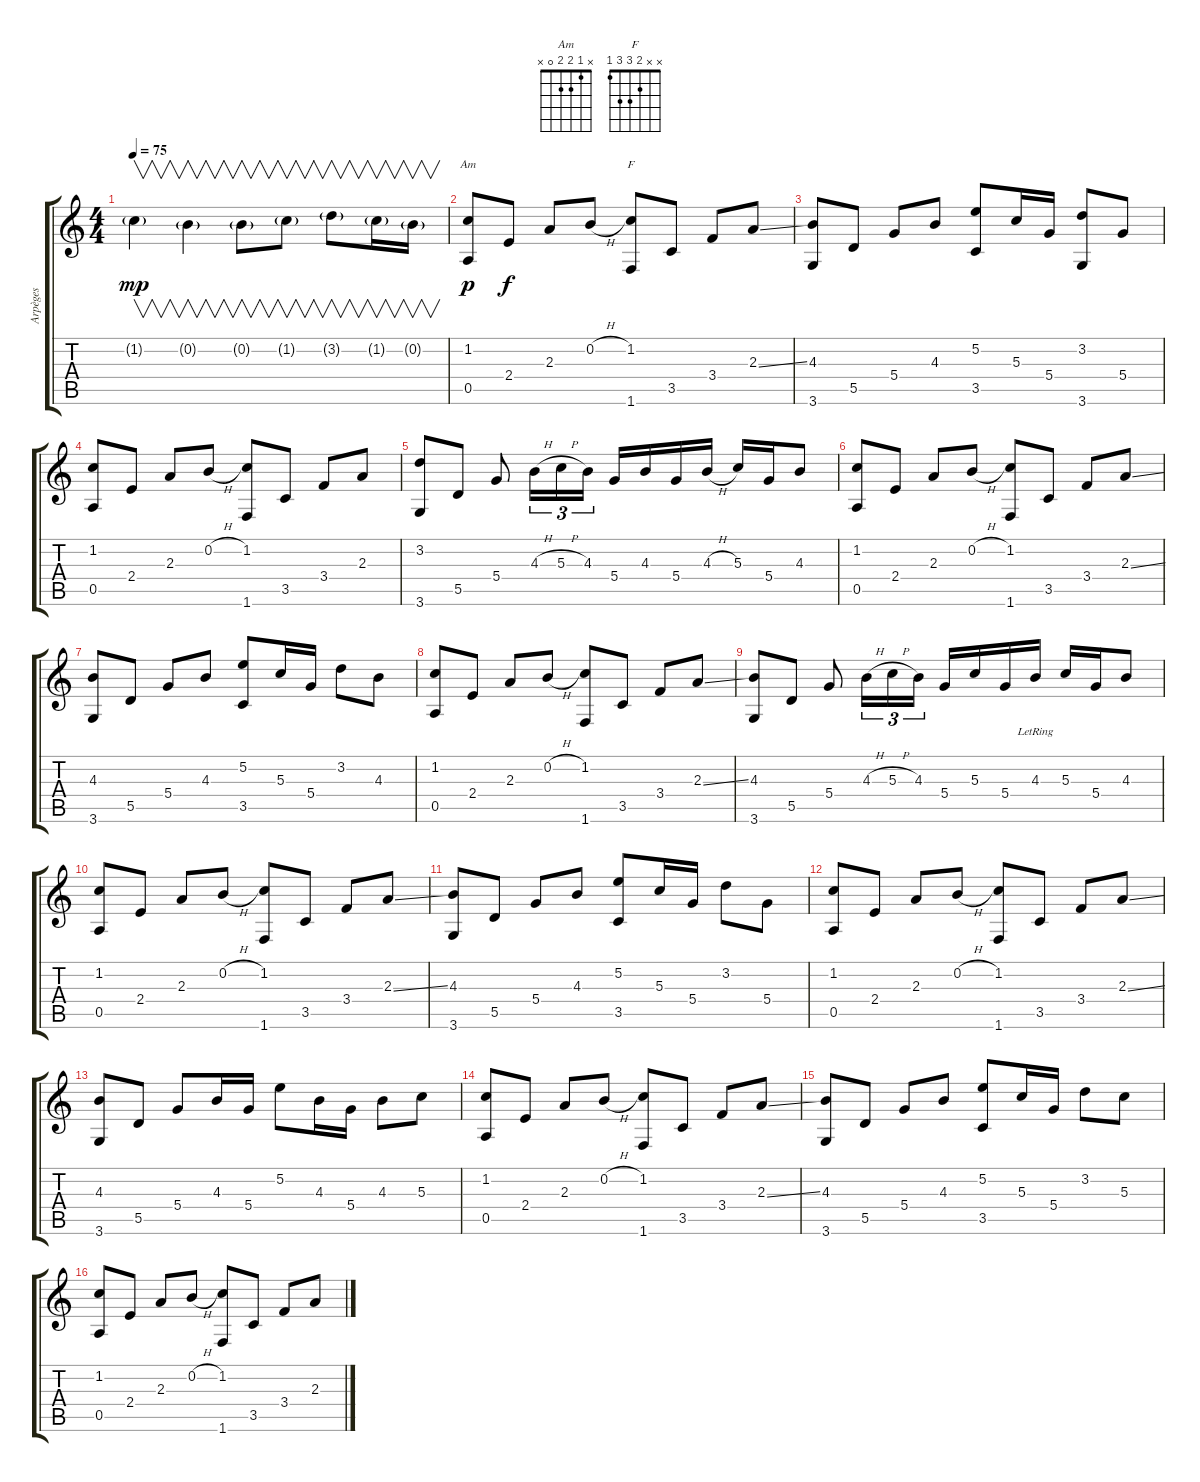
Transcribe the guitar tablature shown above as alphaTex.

\track ("Arpèges" "Arpèges") {instrument electricguitarclean}
\staff {score tabs}
\tuning (E4 B3 G3 D3 A2 E2) {hide}
\chord ("Am" x 1 2 2 0 x)
\chord ("F" x x 2 3 3 1)
\ts (4 4)
\tempo 75
\clef g2
\ks c
1.2{g}.4{v dy mp instrument electricguitarclean} 0.2{g}.4{v} 0.2{g}.8{v} 1.2{g}.8{v} 3.2{g}.8{v} 1.2{g}.16{v} 0.2{g}.16{v} |
(1.2 0.5).8{ch "Am" dy p} 2.4.8{dy f} 2.3.8 0.2{h}.8 (1.2 1.6).8{ch "F"} 3.5.8 3.4.8 2.3{ss}.8 |
(4.3 3.6).8 5.5.8 5.4.8 4.3.8 (5.2 3.5).8 5.3.16 5.4.16 (3.2 3.6).8 5.4.8 |
(1.2 0.5).8 2.4.8 2.3.8 0.2{h}.8 (1.2 1.6).8 3.5.8 3.4.8 2.3.8 |
(3.2 3.6).8 5.5.8 5.4.8 4.3{h}.16{tu (3 2)} 5.3{h}.16{tu (3 2)} 4.3.16{tu (3 2)} 5.4.16 4.3.16 5.4.16 4.3{h}.16 5.3.16 5.4.16 4.3.8 |
(1.2 0.5).8 2.4.8 2.3.8 0.2{h}.8 (1.2 1.6).8 3.5.8 3.4.8 2.3{ss}.8 |
(4.3 3.6).8 5.5.8 5.4.8 4.3.8 (5.2 3.5).8 5.3.16 5.4.16 3.2.8 4.3.8 |
(1.2 0.5).8 2.4.8 2.3.8 0.2{h}.8 (1.2 1.6).8 3.5.8 3.4.8 2.3{ss}.8 |
(4.3 3.6).8 5.5.8 5.4.8 4.3{h}.16{tu (3 2)} 5.3{h}.16{tu (3 2)} 4.3.16{tu (3 2)} 5.4.16 5.3.16 5.4.16 4.3{lr}.16 5.3.16 5.4.16 4.3.8 |
(1.2 0.5).8 2.4.8 2.3.8 0.2{h}.8 (1.2 1.6).8 3.5.8 3.4.8 2.3{ss}.8 |
(4.3 3.6).8 5.5.8 5.4.8 4.3.8 (5.2 3.5).8 5.3.16 5.4.16 3.2.8 5.4.8 |
(1.2 0.5).8 2.4.8 2.3.8 0.2{h}.8 (1.2 1.6).8 3.5.8 3.4.8 2.3{ss}.8 |
(4.3 3.6).8 5.5.8 5.4.8 4.3.16 5.4.16 5.2.8 4.3.16 5.4.16 4.3.8 5.3.8 |
(1.2 0.5).8 2.4.8 2.3.8 0.2{h}.8 (1.2 1.6).8 3.5.8 3.4.8 2.3{ss}.8 |
(4.3 3.6).8 5.5.8 5.4.8 4.3.8 (5.2 3.5).8 5.3.16 5.4.16 3.2.8 5.3.8 |
(1.2 0.5).8 2.4.8 2.3.8 0.2{h}.8 (1.2 1.6).8 3.5.8 3.4.8 2.3{ss}.8
